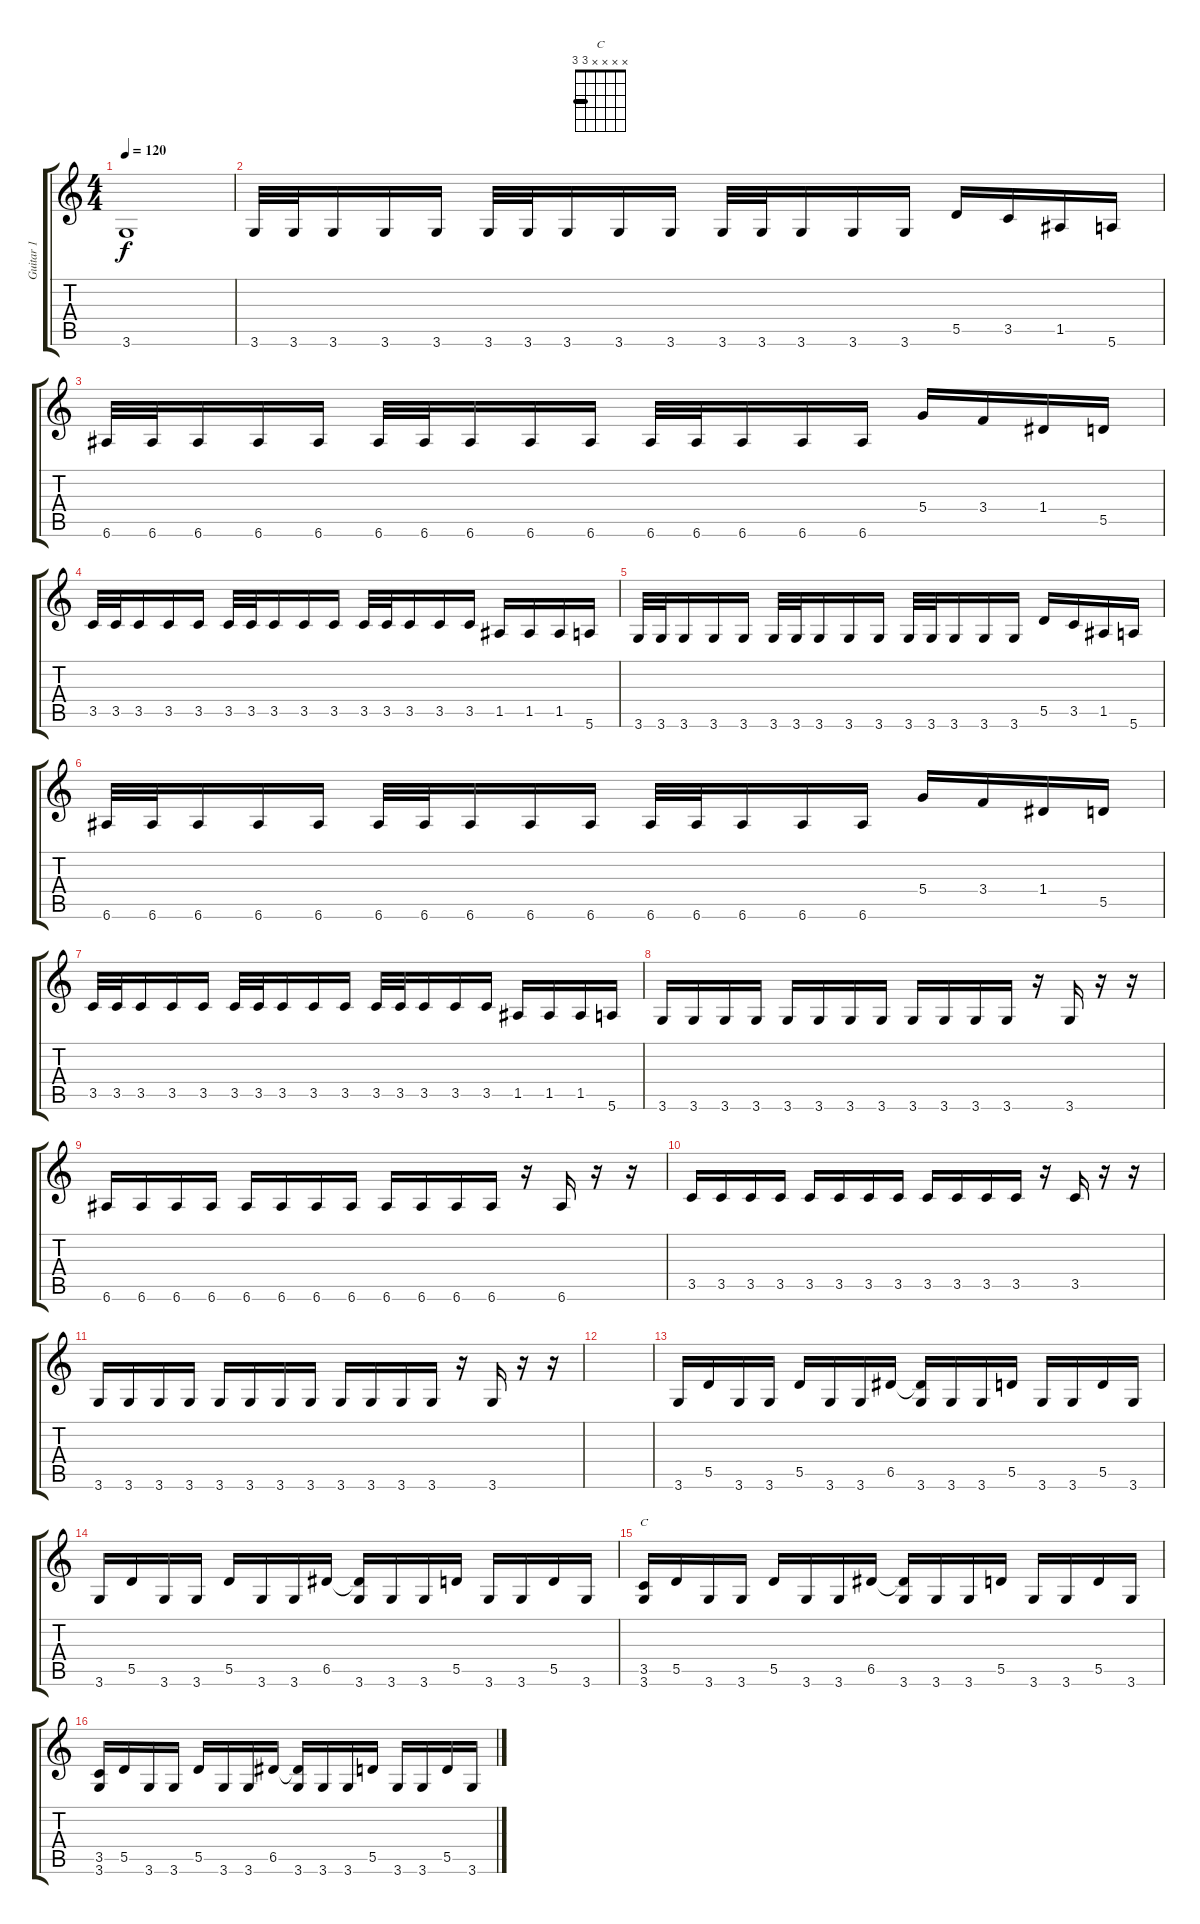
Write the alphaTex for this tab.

\track ("Guitar 1" "Guitar 1") {instrument distortionguitar}
\staff {score tabs}
\tuning (E4 B3 G3 D3 A2 E2) {hide}
\chord ("C" x x x x 3 3) {barre 3}
\ts (4 4)
\tempo 120
\clef g2
\ks c
3.6.1{dy f} |
3.6.32 3.6.32 3.6.16 3.6.16 3.6.16 3.6.32 3.6.32 3.6.16 3.6.16 3.6.16 3.6.32 3.6.32 3.6.16 3.6.16 3.6.16 5.5.16 3.5.16 1.5.16 5.6.16 |
6.6.32 6.6.32 6.6.16 6.6.16 6.6.16 6.6.32 6.6.32 6.6.16 6.6.16 6.6.16 6.6.32 6.6.32 6.6.16 6.6.16 6.6.16 5.4.16 3.4.16 1.4.16 5.5.16 |
3.5.32 3.5.32 3.5.16 3.5.16 3.5.16 3.5.32 3.5.32 3.5.16 3.5.16 3.5.16 3.5.32 3.5.32 3.5.16 3.5.16 3.5.16 1.5.16 1.5.16 1.5.16 5.6.16 |
3.6.32 3.6.32 3.6.16 3.6.16 3.6.16 3.6.32 3.6.32 3.6.16 3.6.16 3.6.16 3.6.32 3.6.32 3.6.16 3.6.16 3.6.16 5.5.16 3.5.16 1.5.16 5.6.16 |
6.6.32 6.6.32 6.6.16 6.6.16 6.6.16 6.6.32 6.6.32 6.6.16 6.6.16 6.6.16 6.6.32 6.6.32 6.6.16 6.6.16 6.6.16 5.4.16 3.4.16 1.4.16 5.5.16 |
3.5.32 3.5.32 3.5.16 3.5.16 3.5.16 3.5.32 3.5.32 3.5.16 3.5.16 3.5.16 3.5.32 3.5.32 3.5.16 3.5.16 3.5.16 1.5.16 1.5.16 1.5.16 5.6.16 |
3.6.16 3.6.16 3.6.16 3.6.16 3.6.16 3.6.16 3.6.16 3.6.16 3.6.16 3.6.16 3.6.16 3.6.16 r.16 3.6.16 r.16 r.16 |
6.6.16 6.6.16 6.6.16 6.6.16 6.6.16 6.6.16 6.6.16 6.6.16 6.6.16 6.6.16 6.6.16 6.6.16 r.16 6.6.16 r.16 r.16 |
3.5.16 3.5.16 3.5.16 3.5.16 3.5.16 3.5.16 3.5.16 3.5.16 3.5.16 3.5.16 3.5.16 3.5.16 r.16 3.5.16 r.16 r.16 |
3.6.16 3.6.16 3.6.16 3.6.16 3.6.16 3.6.16 3.6.16 3.6.16 3.6.16 3.6.16 3.6.16 3.6.16 r.16 3.6.16 r.16 r.16 |
|
3.6.16 5.5.16 3.6.16 3.6.16 5.5.16 3.6.16 3.6.16 6.5.16 (6.5{t} 3.6).16 3.6.16 3.6.16 5.5.16 3.6.16 3.6.16 5.5.16 3.6.16 |
3.6.16 5.5.16 3.6.16 3.6.16 5.5.16 3.6.16 3.6.16 6.5.16 (6.5{t} 3.6).16 3.6.16 3.6.16 5.5.16 3.6.16 3.6.16 5.5.16 3.6.16 |
(3.5 3.6).16{ch "C"} 5.5.16 3.6.16 3.6.16 5.5.16 3.6.16 3.6.16 6.5.16 (6.5{t} 3.6).16 3.6.16 3.6.16 5.5.16 3.6.16 3.6.16 5.5.16 3.6.16 |
(3.5 3.6).16 5.5.16 3.6.16 3.6.16 5.5.16 3.6.16 3.6.16 6.5.16 (6.5{t} 3.6).16 3.6.16 3.6.16 5.5.16 3.6.16 3.6.16 5.5.16 3.6.16
